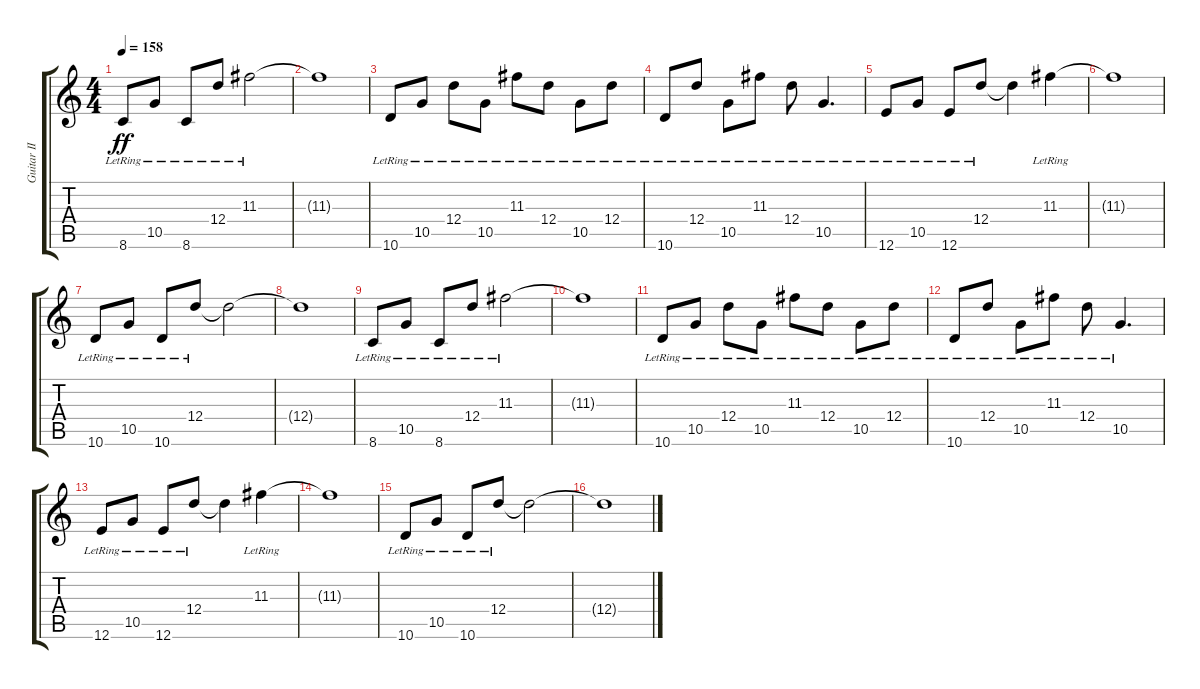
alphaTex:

\track ("Guitar II" "Guitar II") {instrument distortionguitar}
\staff {score tabs}
\tuning (E4 B3 G3 D3 A2 E2) {hide}
\ts (4 4)
\tempo 158
\clef g2
\ks c
8.6{lr}.8{dy ff} 10.5{lr}.8 8.6{lr}.8 12.4{lr}.8 11.3{lr}.2 |
11.3{t}.1 |
10.6{lr}.8 10.5{lr}.8 12.4{lr}.8 10.5{lr}.8 11.3{lr}.8 12.4{lr}.8 10.5{lr}.8 12.4{lr}.8 |
10.6{lr}.8 12.4{lr}.8 10.5{lr}.8 11.3{lr}.8 12.4{lr}.8 10.5{lr}.4{d} |
12.6{lr}.8 10.5{lr}.8 12.6{lr}.8 12.4{lr}.8 12.4{t}.4 11.3{lr}.4 |
11.3{t}.1 |
10.6{lr}.8 10.5{lr}.8 10.6{lr}.8 12.4{lr}.8 12.4{t}.2 |
12.4{t}.1 |
8.6{lr}.8 10.5{lr}.8 8.6{lr}.8 12.4{lr}.8 11.3{lr}.2 |
11.3{t}.1 |
10.6{lr}.8 10.5{lr}.8 12.4{lr}.8 10.5{lr}.8 11.3{lr}.8 12.4{lr}.8 10.5{lr}.8 12.4{lr}.8 |
10.6{lr}.8 12.4{lr}.8 10.5{lr}.8 11.3{lr}.8 12.4{lr}.8 10.5{lr}.4{d} |
12.6{lr}.8 10.5{lr}.8 12.6{lr}.8 12.4{lr}.8 12.4{t}.4 11.3{lr}.4 |
11.3{t}.1 |
10.6{lr}.8 10.5{lr}.8 10.6{lr}.8 12.4{lr}.8 12.4{t}.2 |
12.4{t}.1
